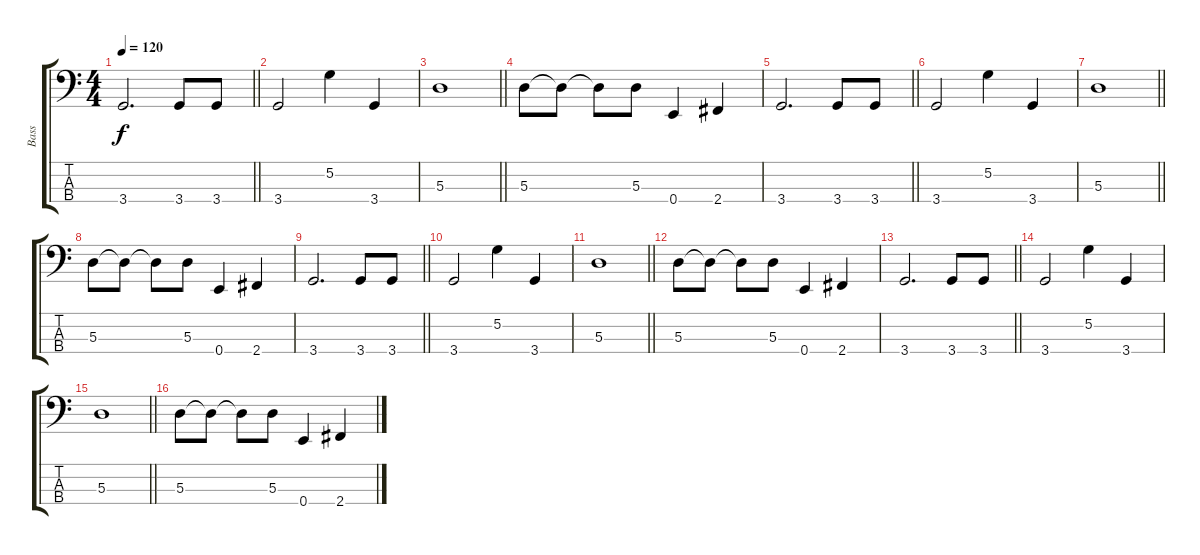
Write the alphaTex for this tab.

\track ("Bass" "Bass") {instrument electricbassfinger}
\staff {score tabs}
\tuning (G2 D2 A1 E1) {hide}
\ts (4 4)
\tempo 120
\clef f4
\barLineRight lightlight
\ks c
3.4.2{d dy f} 3.4.8 3.4.8 |
3.4.2 5.2.4 3.4.4 |
\barLineRight lightlight
5.3.1 |
5.3.8 5.3{t}.8 5.3{t}.8 5.3.8 0.4.4 2.4.4 |
\barLineRight lightlight
3.4.2{d} 3.4.8 3.4.8 |
3.4.2 5.2.4 3.4.4 |
\barLineRight lightlight
5.3.1 |
5.3.8 5.3{t}.8 5.3{t}.8 5.3.8 0.4.4 2.4.4 |
\barLineRight lightlight
3.4.2{d} 3.4.8 3.4.8 |
3.4.2 5.2.4 3.4.4 |
\barLineRight lightlight
5.3.1 |
5.3.8 5.3{t}.8 5.3{t}.8 5.3.8 0.4.4 2.4.4 |
\barLineRight lightlight
3.4.2{d} 3.4.8 3.4.8 |
3.4.2 5.2.4 3.4.4 |
\barLineRight lightlight
5.3.1 |
5.3.8 5.3{t}.8 5.3{t}.8 5.3.8 0.4.4 2.4.4
